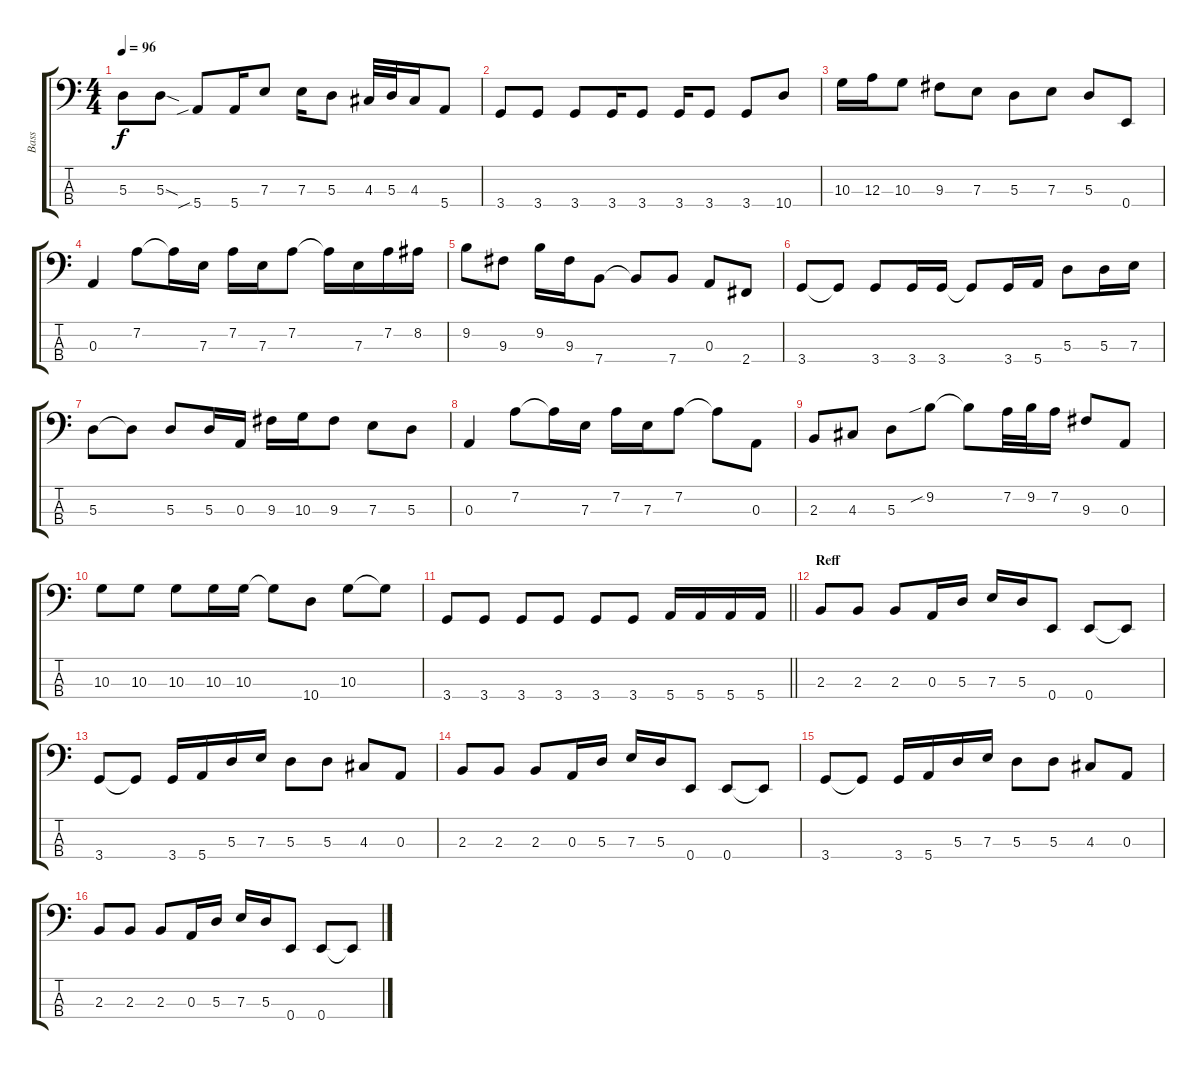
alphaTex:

\track ("Bass" "Bass") {instrument electricbassfinger}
\staff {score tabs}
\tuning (G2 D2 A1 E1) {hide}
\ts (4 4)
\tempo 96
\clef f4
\ks c
5.3.8{dy f} 5.3{sod}.8 5.4{sib}.8 5.4.16 7.3.8 7.3.16 5.3.8 4.3.32 5.3.32 4.3.16 5.4.8 |
3.4.8 3.4.8 3.4.8 3.4.16 3.4.8 3.4.16 3.4.8 3.4.8 10.4.8 |
10.3.16 12.3.16 10.3.8 9.3.8 7.3.8 5.3.8 7.3.8 5.3.8 0.4.8 |
0.3.4 7.2.8 7.2{t}.16 7.3.16 7.2.16 7.3.16 7.2.8 7.2{t}.16 7.3.16 7.2.16 8.2.16 |
9.2.8 9.3.8 9.2.16 9.3.16 7.4.8 7.4{t}.8 7.4.8 0.3.8 2.4.8 |
3.4.8 3.4{t}.8 3.4.8 3.4.16 3.4.16 3.4{t}.8 3.4.16 5.4.16 5.3.8 5.3.16 7.3.16 |
5.3.8 5.3{t}.8 5.3.8 5.3.16 0.3.16 9.3.16 10.3.16 9.3.8 7.3.8 5.3.8 |
0.3.4 7.2.8 7.2{t}.16 7.3.16 7.2.16 7.3.16 7.2.8 7.2{t}.8 0.3.8 |
2.3.8 4.3.8 5.3.8 9.2{sib}.8 9.2{t}.8 7.2.32 9.2.32 7.2.16 9.3.8 0.3.8 |
10.3.8 10.3.8 10.3.8 10.3.16 10.3.16 10.3{t}.8 10.4.8 10.3.8 10.3{t}.8 |
\barLineRight lightlight
3.4.8 3.4.8 3.4.8 3.4.8 3.4.8 3.4.8 5.4.16 5.4.16 5.4.16 5.4.16 |
\section ("" "Reff")
2.3.8 2.3.8 2.3.8 0.3.16 5.3.16 7.3.16 5.3.16 0.4.8 0.4.8 0.4{t}.8 |
3.4.8 3.4{t}.8 3.4.16 5.4.16 5.3.16 7.3.16 5.3.8 5.3.8 4.3.8 0.3.8 |
2.3.8 2.3.8 2.3.8 0.3.16 5.3.16 7.3.16 5.3.16 0.4.8 0.4.8 0.4{t}.8 |
3.4.8 3.4{t}.8 3.4.16 5.4.16 5.3.16 7.3.16 5.3.8 5.3.8 4.3.8 0.3.8 |
2.3.8 2.3.8 2.3.8 0.3.16 5.3.16 7.3.16 5.3.16 0.4.8 0.4.8 0.4{t}.8
